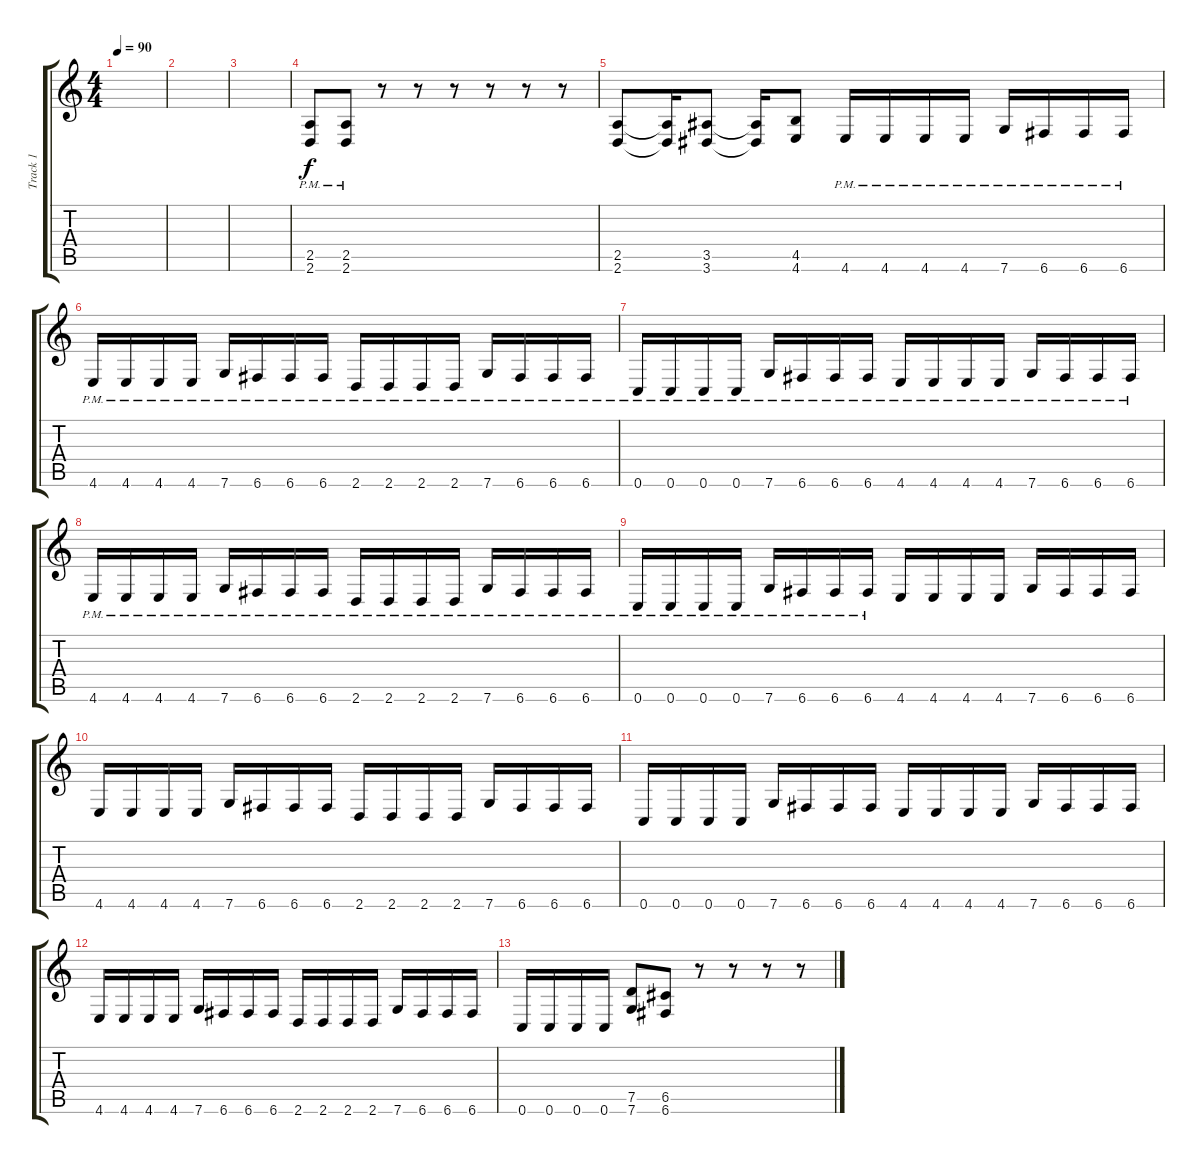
\track ("Track 1" "Track 1") {instrument distortionguitar}
\staff {score tabs}
\tuning (D4 A3 F3 C3 G2 C2) {hide}
\ts (4 4)
\tempo 90
\clef g2
\ks c
|
|
|
(2.5{pm} 2.6{pm}).8 (2.5{pm} 2.6{pm}).8 r.8 r.8 r.8 r.8 r.8 r.8 |
(2.5 2.6).8 (2.5{t} 2.6{t}).16 (3.5 3.6).8 (3.5{t} 3.6{t}).16 (4.5 4.6).8 4.6{pm}.16 4.6{pm}.16 4.6{pm}.16 4.6{pm}.16 7.6{pm}.16 6.6{pm}.16 6.6{pm}.16 6.6{pm}.16 |
4.6{pm}.16 4.6{pm}.16 4.6{pm}.16 4.6{pm}.16 7.6{pm}.16 6.6{pm}.16 6.6{pm}.16 6.6{pm}.16 2.6{pm}.16 2.6{pm}.16 2.6{pm}.16 2.6{pm}.16 7.6{pm}.16 6.6{pm}.16 6.6{pm}.16 6.6{pm}.16 |
0.6{pm}.16 0.6{pm}.16 0.6{pm}.16 0.6{pm}.16 7.6{pm}.16 6.6{pm}.16 6.6{pm}.16 6.6{pm}.16 4.6{pm}.16 4.6{pm}.16 4.6{pm}.16 4.6{pm}.16 7.6{pm}.16 6.6{pm}.16 6.6{pm}.16 6.6{pm}.16 |
4.6{pm}.16 4.6{pm}.16 4.6{pm}.16 4.6{pm}.16 7.6{pm}.16 6.6{pm}.16 6.6{pm}.16 6.6{pm}.16 2.6{pm}.16 2.6{pm}.16 2.6{pm}.16 2.6{pm}.16 7.6{pm}.16 6.6{pm}.16 6.6{pm}.16 6.6{pm}.16 |
0.6{pm}.16 0.6{pm}.16 0.6{pm}.16 0.6{pm}.16 7.6{pm}.16 6.6{pm}.16 6.6{pm}.16 6.6{pm}.16 4.6.16 4.6.16 4.6.16 4.6.16 7.6.16 6.6.16 6.6.16 6.6.16 |
4.6.16 4.6.16 4.6.16 4.6.16 7.6.16 6.6.16 6.6.16 6.6.16 2.6.16 2.6.16 2.6.16 2.6.16 7.6.16 6.6.16 6.6.16 6.6.16 |
0.6.16 0.6.16 0.6.16 0.6.16 7.6.16 6.6.16 6.6.16 6.6.16 4.6.16 4.6.16 4.6.16 4.6.16 7.6.16 6.6.16 6.6.16 6.6.16 |
4.6.16 4.6.16 4.6.16 4.6.16 7.6.16 6.6.16 6.6.16 6.6.16 2.6.16 2.6.16 2.6.16 2.6.16 7.6.16 6.6.16 6.6.16 6.6.16 |
0.6.16 0.6.16 0.6.16 0.6.16 (7.5 7.6).8 (6.5 6.6).8 r.8 r.8 r.8 r.8
